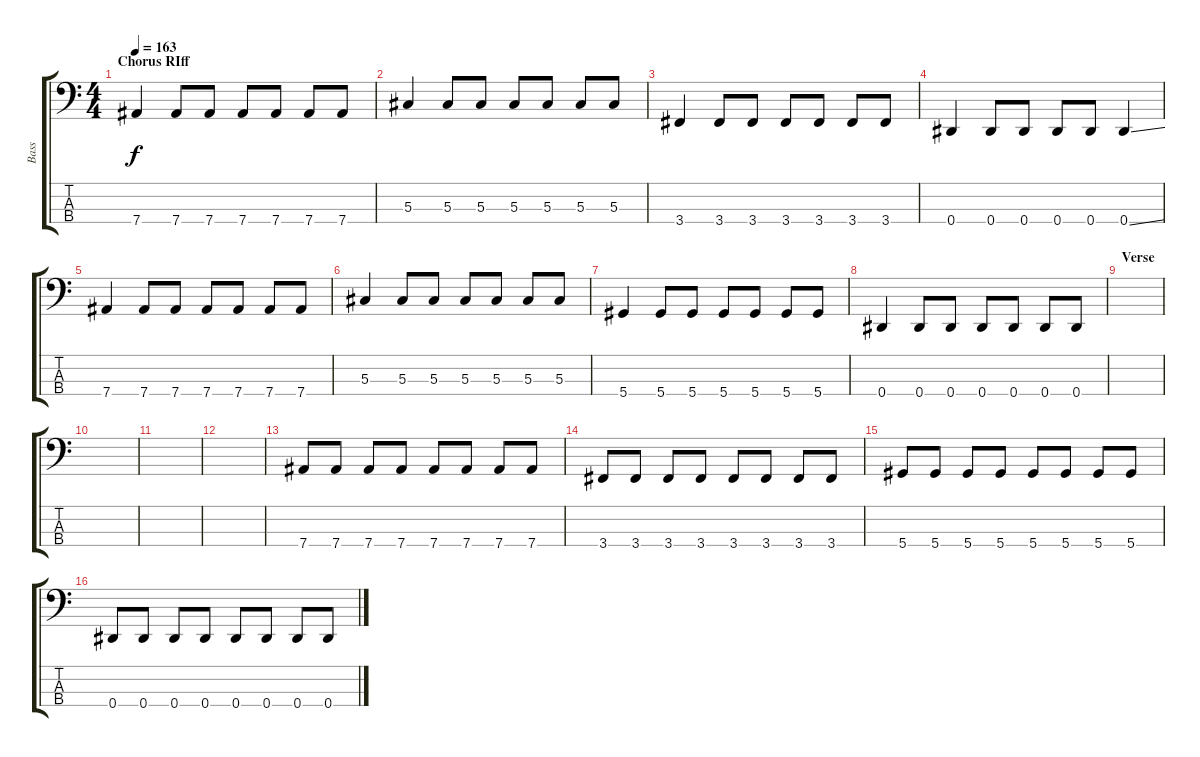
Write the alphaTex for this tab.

\track ("Bass" "Bass") {instrument electricbassfinger}
\staff {score tabs}
\tuning (Gb2 Db2 Ab1 Eb1) {hide}
\ts (4 4)
\section ("" "Chorus RIff")
\tempo 163
\clef f4
\ks c
7.4.4{dy f} 7.4.8 7.4.8 7.4.8 7.4.8 7.4.8 7.4.8 |
5.3.4 5.3.8 5.3.8 5.3.8 5.3.8 5.3.8 5.3.8 |
3.4.4 3.4.8 3.4.8 3.4.8 3.4.8 3.4.8 3.4.8 |
0.4.4 0.4.8 0.4.8 0.4.8 0.4.8 0.4{ss}.4 |
7.4.4 7.4.8 7.4.8 7.4.8 7.4.8 7.4.8 7.4.8 |
5.3.4 5.3.8 5.3.8 5.3.8 5.3.8 5.3.8 5.3.8 |
5.4.4 5.4.8 5.4.8 5.4.8 5.4.8 5.4.8 5.4.8 |
0.4.4 0.4.8 0.4.8 0.4.8 0.4.8 0.4.8 0.4.8 |
\section ("" "Verse")
|
|
|
|
7.4.8 7.4.8 7.4.8 7.4.8 7.4.8 7.4.8 7.4.8 7.4.8 |
3.4.8 3.4.8 3.4.8 3.4.8 3.4.8 3.4.8 3.4.8 3.4.8 |
5.4.8 5.4.8 5.4.8 5.4.8 5.4.8 5.4.8 5.4.8 5.4.8 |
0.4.8 0.4.8 0.4.8 0.4.8 0.4.8 0.4.8 0.4.8 0.4.8
